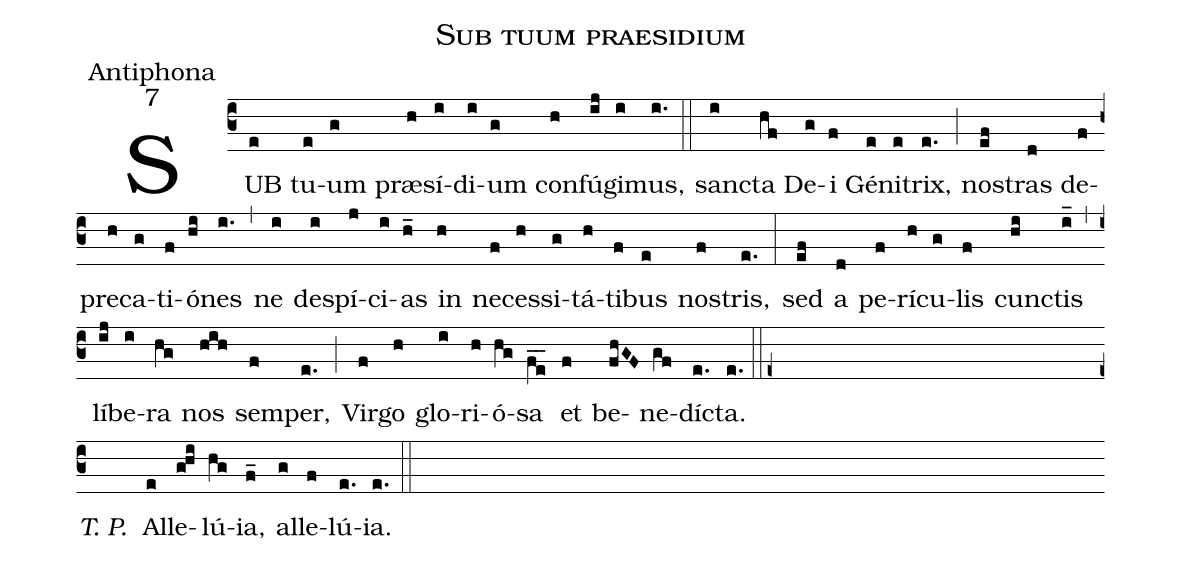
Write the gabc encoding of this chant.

name:Sub tuum praesidium;
office-part:Antiphona;
mode:7;
%%
(c3) SUB(e) tu(e)um(g) præ(h)sí(i)di(i)um(g) con(h)fú(ij)gi(i)mus,(i.) (::) sanc(i)ta(hf) De(g)i(f) Gé(e)ni(e)trix,(e.) (;)
nos(ef)tras(d) de(f)pre(h)ca(g)ti(f)ó(hi)nes(i.) (,) ne(i) de(i)spí(j)ci(i)as(h_) in(h) ne(f)ces(h)si(g)tá(h)ti(f)bus(e) nos(f)tris,(e.) (:)
sed(ef) a(d) pe(f)rí(h)cu(g)lis(f) cunc(hi)tis(i_) (,) lí(ij)be(i)ra(hg) nos(hih)  sem(f)per,(e.) (;) Vir(f)go(h) glo(i)ri(h)ó(hg)sa(fe__) et(f) be(fhGF)ne(gf)díc(e.)ta.(e.) (::e+Z) <i>T. P. </i> Al(e)le(g!hi)lú(hg)ia,(f_) al(g)le(f)lú(e.)ia.(e.) (::)
